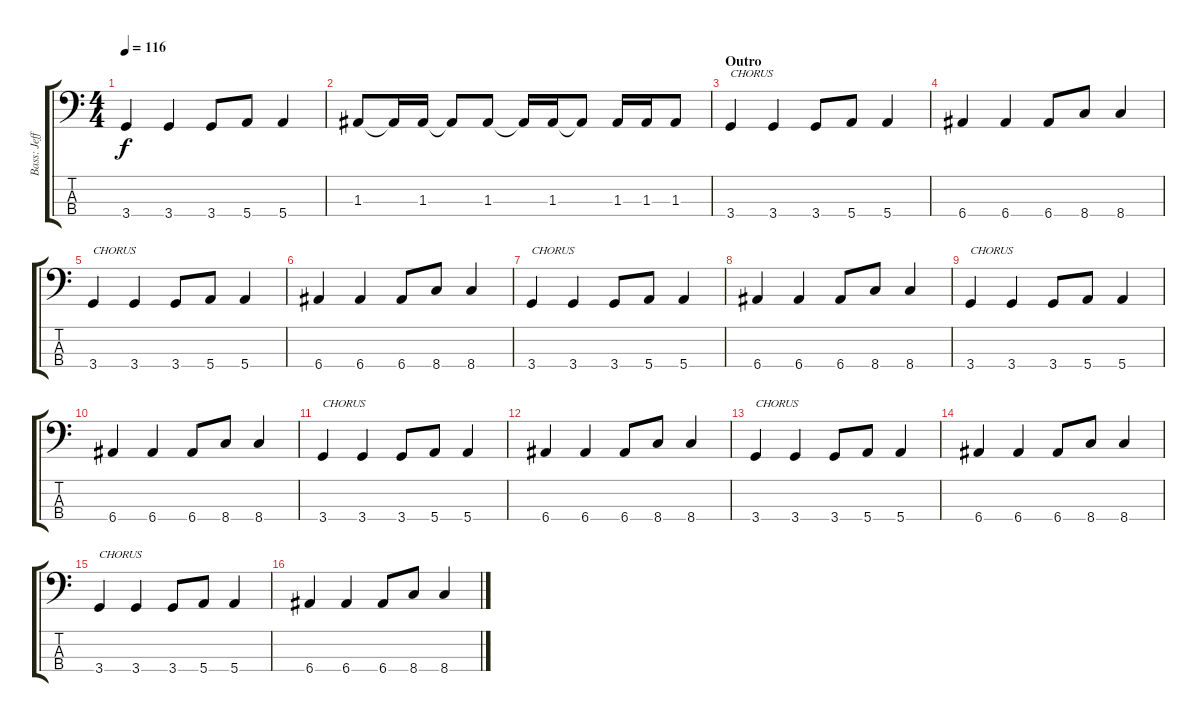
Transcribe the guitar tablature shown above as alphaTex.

\track ("Bass: Jeff Ament" "Bass: Jeff") {instrument electricbassfinger}
\staff {score tabs}
\tuning (G2 D2 A1 E1) {hide}
\ts (4 4)
\tempo 116
\clef f4
\ks c
3.4.4{dy f} 3.4.4 3.4.8 5.4.8 5.4.4 |
1.3.8 1.3{t}.16 1.3.16 1.3{t}.8 1.3.8 1.3{t}.16 1.3.16 1.3{t}.8 1.3.16 1.3.16 1.3.8 |
\section ("" "Outro")
3.4.4{txt "CHORUS"} 3.4.4 3.4.8 5.4.8 5.4.4 |
6.4.4 6.4.4 6.4.8 8.4.8 8.4.4 |
3.4.4{txt "CHORUS"} 3.4.4 3.4.8 5.4.8 5.4.4 |
6.4.4 6.4.4 6.4.8 8.4.8 8.4.4 |
3.4.4{txt "CHORUS"} 3.4.4 3.4.8 5.4.8 5.4.4 |
6.4.4 6.4.4 6.4.8 8.4.8 8.4.4 |
3.4.4{txt "CHORUS"} 3.4.4 3.4.8 5.4.8 5.4.4 |
6.4.4 6.4.4 6.4.8 8.4.8 8.4.4 |
\section ("" "")
3.4.4{txt "CHORUS"} 3.4.4 3.4.8 5.4.8 5.4.4 |
6.4.4 6.4.4 6.4.8 8.4.8 8.4.4 |
3.4.4{txt "CHORUS"} 3.4.4 3.4.8 5.4.8 5.4.4 |
6.4.4 6.4.4 6.4.8 8.4.8 8.4.4 |
3.4.4{txt "CHORUS"} 3.4.4 3.4.8 5.4.8 5.4.4 |
6.4.4 6.4.4 6.4.8 8.4.8 8.4.4
